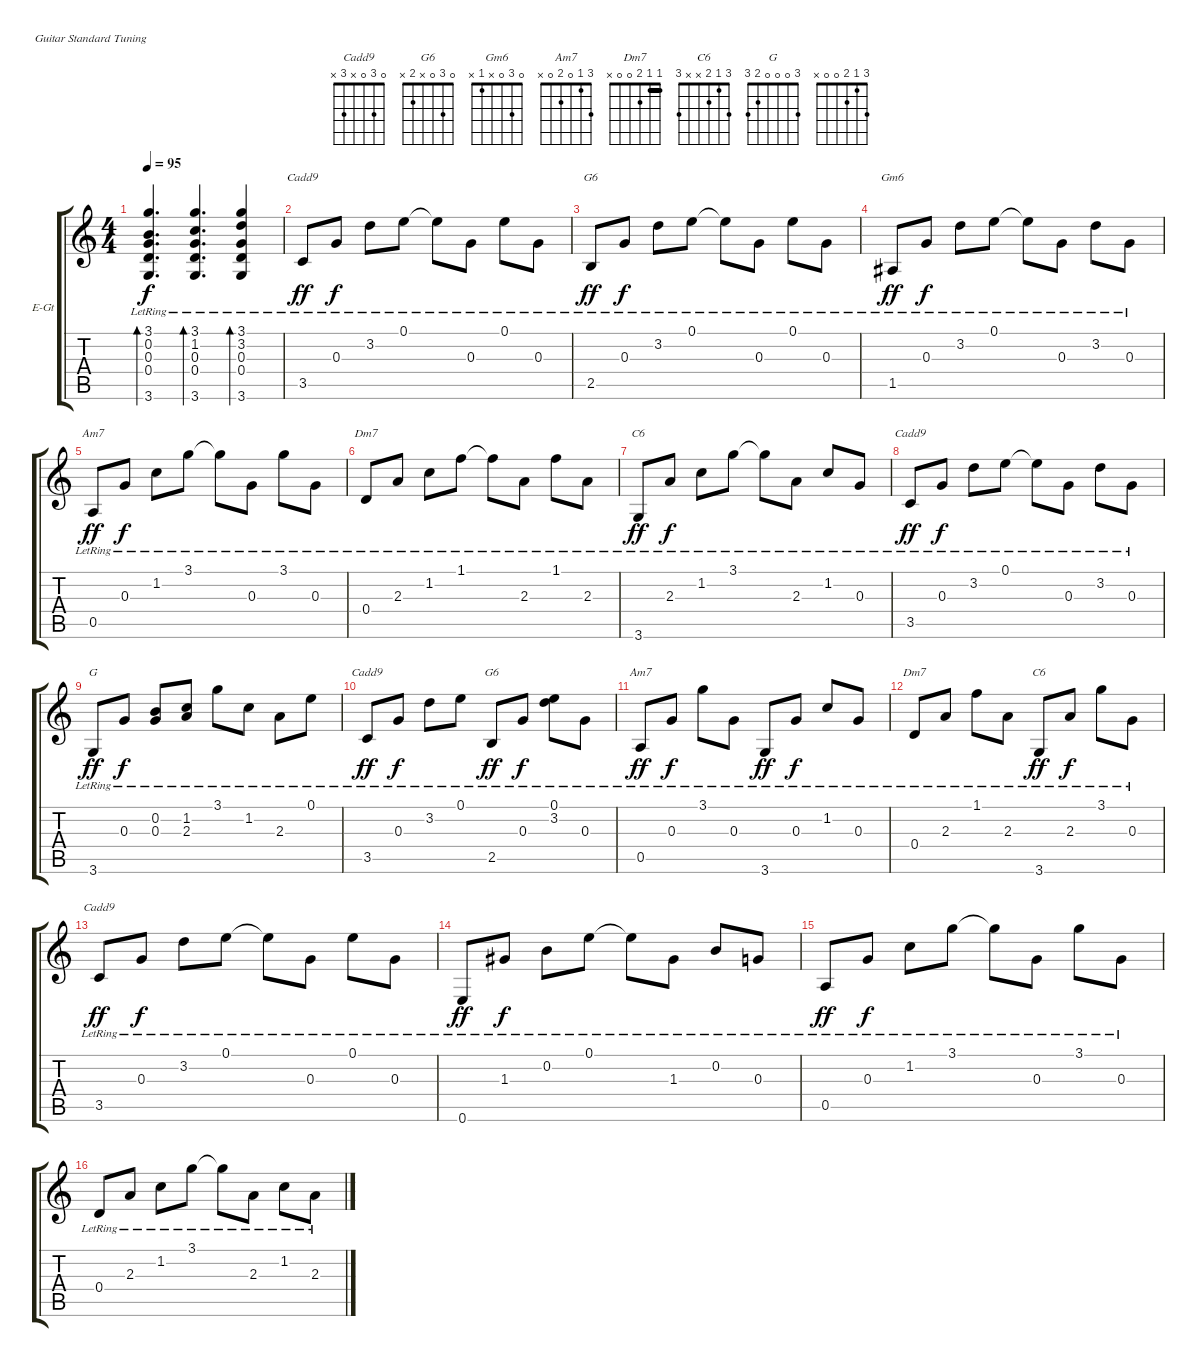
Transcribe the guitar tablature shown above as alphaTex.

\bracketExtendMode groupsimilarinstruments
\firstSystemTrackNameOrientation horizontal
\otherSystemsTrackNameOrientation horizontal
\track ("gt1" "E-Gt") {instrument electricguitarjazz}
\staff {score tabs}
\tuning (E4 B3 G3 D3 A2 E2)
\chord ("Cadd9" 0 3 0 x 3 x)
\chord ("G6" 0 3 0 x 2 x)
\chord ("Gm6" 0 3 0 x 1 x)
\chord ("Am7" 3 1 0 2 0 x)
\chord ("Dm7" 1 1 2 0 0 x) {barre 1}
\chord ("C6" 3 1 2 x x 3)
\chord ("G" 3 0 0 0 2 3)
\chord ("" 0 x 1 x x 0)
\chord ("" 3 1 x x 0 x)
\chord ("" 3 1 2 0 0 x)
\ts (4 4)
\tempo 95
\clef g2
\scale
1.11728
\ks c
(0.2{lr} 0.3{lr} 0.4 3.6 3.1).4{d bd 240 dy f} (1.2{lr} 0.3{lr} 0.4 3.1 3.6).4{d bd 240} (3.2{lr} 0.3{lr} 0.4 3.1 3.6).4{bd 240} |
\scale
0.960908 3.5{lr}.8{ch "Cadd9" dy ff} 0.3{lr}.8{dy f} 3.2{lr}.8 0.1{lr}.8 0.1{lr t}.8 0.3{lr}.8 0.1{lr}.8 0.3{lr}.8 |
\scale
0.960908 2.5{lr}.8{ch "G6" dy ff} 0.3{lr}.8{dy f} 3.2{lr}.8 0.1{lr}.8 0.1{lr t}.8 0.3{lr}.8 0.1{lr}.8 0.3{lr}.8 |
\scale
0.960908 1.5{lr}.8{ch "Gm6" dy ff} 0.3{lr}.8{dy f} 3.2{lr}.8 0.1{lr}.8 0.1{lr t}.8 0.3{lr}.8 3.2{lr}.8 0.3{lr}.8 |
\scale
1.11728 0.5{lr}.8{ch "Am7" dy ff} 0.3{lr}.8{dy f} 1.2{lr}.8 3.1{lr}.8 3.1{lr t}.8 0.3{lr}.8 3.1{lr}.8 0.3{lr}.8 |
\scale
0.960908 0.4{lr}.8{ch "Dm7"} 2.3{lr}.8 1.2{lr}.8 1.1{lr}.8 1.1{lr t}.8 2.3{lr}.8 1.1{lr}.8 2.3{lr}.8 |
\scale
0.960908 3.6{lr}.8{ch "C6" dy ff} 2.3{lr}.8{dy f} 1.2{lr}.8 3.1{lr}.8 3.1{lr t}.8 2.3{lr}.8 1.2{lr}.8 0.3{lr}.8 |
\scale
0.960908 3.5{lr}.8{ch "Cadd9" dy ff} 0.3{lr}.8{dy f} 3.2{lr}.8 0.1{lr}.8 0.1{lr t}.8 0.3{lr}.8 3.2{lr}.8 0.3{lr}.8 |
\scale
1.11728 3.6{lr}.8{ch "G" dy ff} 0.3{lr}.8{dy f} (0.2{lr} 0.3{lr}).8 (1.2{lr} 2.3).8 3.1{lr}.8 1.2{lr}.8 2.3{lr}.8 0.1{lr}.8 |
\scale
0.960908 3.5{lr}.8{ch "Cadd9" dy ff} 0.3{lr}.8{dy f} 3.2{lr}.8 0.1{lr}.8 2.5{lr}.8{ch "G6" dy ff} 0.3{lr}.8{dy f} (0.1{lr} 3.2).8 0.3{lr}.8 |
\scale
0.960908 0.5{lr}.8{ch "Am7" dy ff} 0.3{lr}.8{dy f} 3.1{lr}.8 0.3{lr}.8 3.6{lr}.8{dy ff} 0.3{lr}.8{dy f} 1.2{lr}.8 0.3{lr}.8 |
\scale
0.960908 0.4{lr}.8{ch "Dm7"} 2.3{lr}.8 1.1{lr}.8 2.3{lr}.8 3.6{lr}.8{ch "C6" dy ff} 2.3{lr}.8{dy f} 3.1{lr}.8 0.3{lr}.8 |
\scale
1.11728 3.5{lr}.8{ch "Cadd9" dy ff} 0.3{lr}.8{dy f} 3.2{lr}.8 0.1{lr}.8 0.1{lr t}.8 0.3{lr}.8 0.1{lr}.8 0.3{lr}.8 |
\scale
0.960908 0.6{lr}.8{ch "" dy ff} 1.3{lr}.8{dy f} 0.2{lr}.8 0.1{lr}.8 0.1{lr t}.8 1.3{lr}.8 0.2{lr}.8 0.3{lr}.8 |
\scale
0.960908 0.5{lr}.8{ch "" dy ff} 0.3{lr}.8{dy f} 1.2{lr}.8 3.1{lr}.8 3.1{lr t}.8 0.3{lr}.8 3.1{lr}.8 0.3{lr}.8 |
\scale
0.960908 0.4{lr}.8{ch ""} 2.3{lr}.8 1.2{lr}.8 3.1{lr}.8 3.1{lr t}.8 2.3{lr}.8 1.2{lr}.8 2.3{lr}.8
